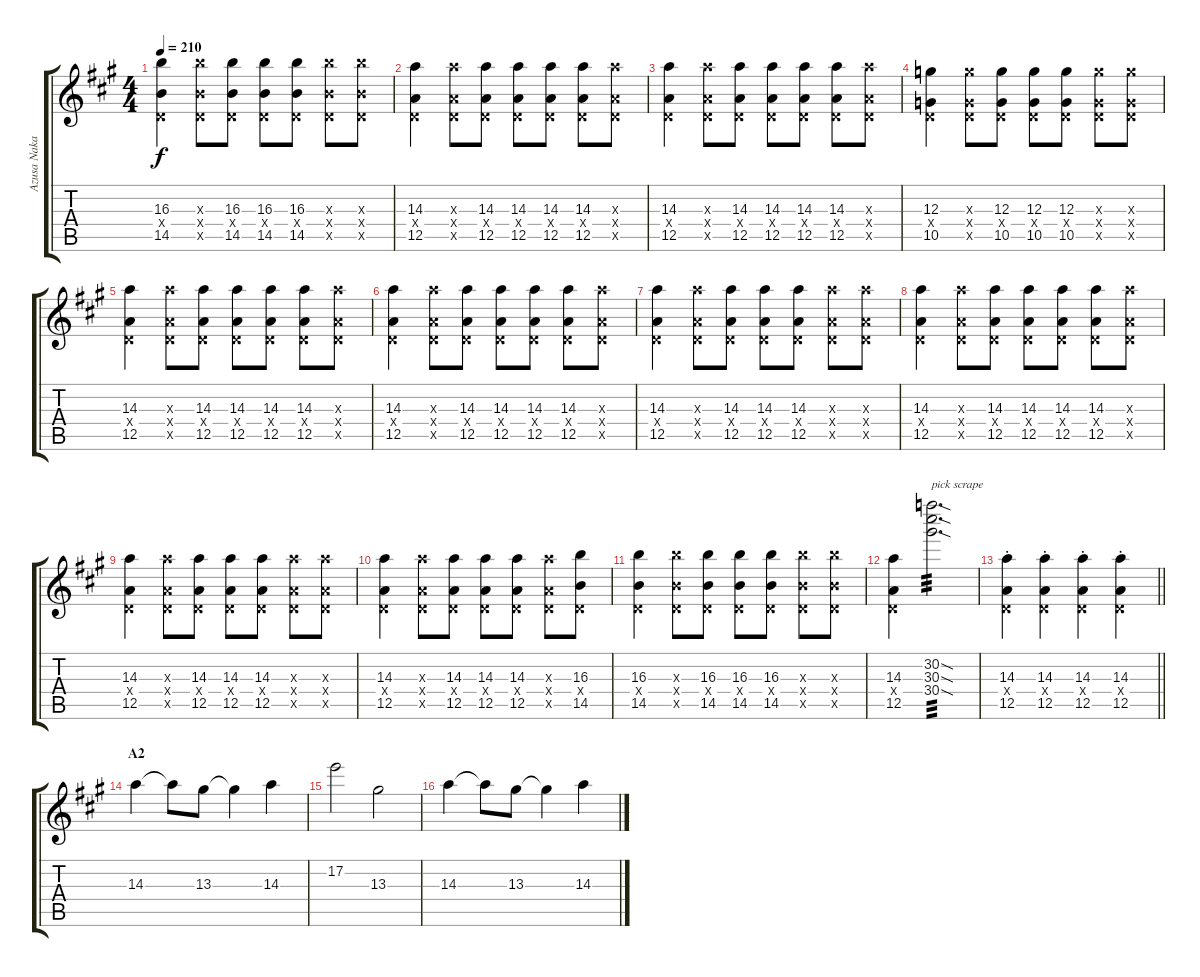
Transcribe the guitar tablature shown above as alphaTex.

\track ("Azusa Nakano" "Azusa Naka") {instrument overdrivenguitar}
\staff {score tabs}
\tuning (E4 B3 G3 D3 A2 E2) {hide}
\ts (4 4)
\tempo 210
\clef g2
\ks a
(16.3 0.4{x} 14.5).4{dy f} (16.3{x} 0.4{x} 14.5{x}).8 (16.3 0.4{x} 14.5).8 (16.3 0.4{x} 14.5).8 (16.3 0.4{x} 14.5).8 (16.3{x} 0.4{x} 14.5{x}).8 (16.3{x} 0.4{x} 14.5{x}).8 |
(14.3 0.4{x} 12.5).4 (14.3{x} 0.4{x} 12.5{x}).8 (14.3 0.4{x} 12.5).8 (14.3 0.4{x} 12.5).8 (14.3 0.4{x} 12.5).8 (14.3 0.4{x} 12.5).8 (14.3{x} 0.4{x} 12.5{x}).8 |
(14.3 0.4{x} 12.5).4 (14.3{x} 0.4{x} 12.5{x}).8 (14.3 0.4{x} 12.5).8 (14.3 0.4{x} 12.5).8 (14.3 0.4{x} 12.5).8 (14.3 0.4{x} 12.5).8 (14.3{x} 0.4{x} 12.5{x}).8 |
(12.3 0.4{x} 10.5).4 (12.3{x} 0.4{x} 10.5{x}).8 (12.3 0.4{x} 10.5).8 (12.3 0.4{x} 10.5).8 (12.3 0.4{x} 10.5).8 (12.3{x} 0.4{x} 10.5{x}).8 (12.3{x} 0.4{x} 10.5{x}).8 |
(14.3 0.4{x} 12.5).4 (14.3{x} 0.4{x} 12.5{x}).8 (14.3 0.4{x} 12.5).8 (14.3 0.4{x} 12.5).8 (14.3 0.4{x} 12.5).8 (14.3 0.4{x} 12.5).8 (14.3{x} 0.4{x} 12.5{x}).8 |
(14.3 0.4{x} 12.5).4 (14.3{x} 0.4{x} 12.5{x}).8 (14.3 0.4{x} 12.5).8 (14.3 0.4{x} 12.5).8 (14.3 0.4{x} 12.5).8 (14.3 0.4{x} 12.5).8 (14.3{x} 0.4{x} 12.5{x}).8 |
(14.3 0.4{x} 12.5).4 (14.3{x} 0.4{x} 12.5{x}).8 (14.3 0.4{x} 12.5).8 (14.3 0.4{x} 12.5).8 (14.3 0.4{x} 12.5).8 (14.3{x} 0.4{x} 12.5{x}).8 (14.3{x} 0.4{x} 12.5{x}).8 |
(14.3 0.4{x} 12.5).4 (14.3{x} 0.4{x} 12.5{x}).8 (14.3 0.4{x} 12.5).8 (14.3 0.4{x} 12.5).8 (14.3 0.4{x} 12.5).8 (14.3 0.4{x} 12.5).8 (14.3{x} 0.4{x} 12.5{x}).8 |
(14.3 0.4{x} 12.5).4 (14.3{x} 0.4{x} 12.5{x}).8 (14.3 0.4{x} 12.5).8 (14.3 0.4{x} 12.5).8 (14.3 0.4{x} 12.5).8 (14.3{x} 0.4{x} 12.5{x}).8 (14.3{x} 0.4{x} 12.5{x}).8 |
(14.3 0.4{x} 12.5).4 (14.3{x} 0.4{x} 12.5{x}).8 (14.3 0.4{x} 12.5).8 (14.3 0.4{x} 12.5).8 (14.3 0.4{x} 12.5).8 (14.3{x} 0.4{x} 12.5{x}).8 (16.3 0.4{x} 14.5).8 |
(16.3 0.4{x} 14.5).4 (16.3{x} 0.4{x} 14.5{x}).8 (16.3 0.4{x} 14.5).8 (16.3 0.4{x} 14.5).8 (16.3 0.4{x} 14.5).8 (16.3{x} 0.4{x} 14.5{x}).8 (16.3{x} 0.4{x} 14.5{x}).8 |
(14.3 0.4{x} 12.5).4 (30.2{sod} 30.3{sod} 30.4{sod}).2{d txt "pick scrape" tp 3} |
\barLineRight lightlight
(14.3{st} 0.4{x} 12.5{st}).4 (14.3{st} 0.4{x} 12.5{st}).4 (14.3{st} 0.4{x} 12.5{st}).4 (14.3{st} 0.4{x} 12.5{st}).4 |
\section ("" "A2")
14.3.4 14.3{t}.8 13.3.8 13.3{t}.4 14.3.4 |
17.2.2 13.3.2 |
14.3.4 14.3{t}.8 13.3.8 13.3{t}.4 14.3.4
